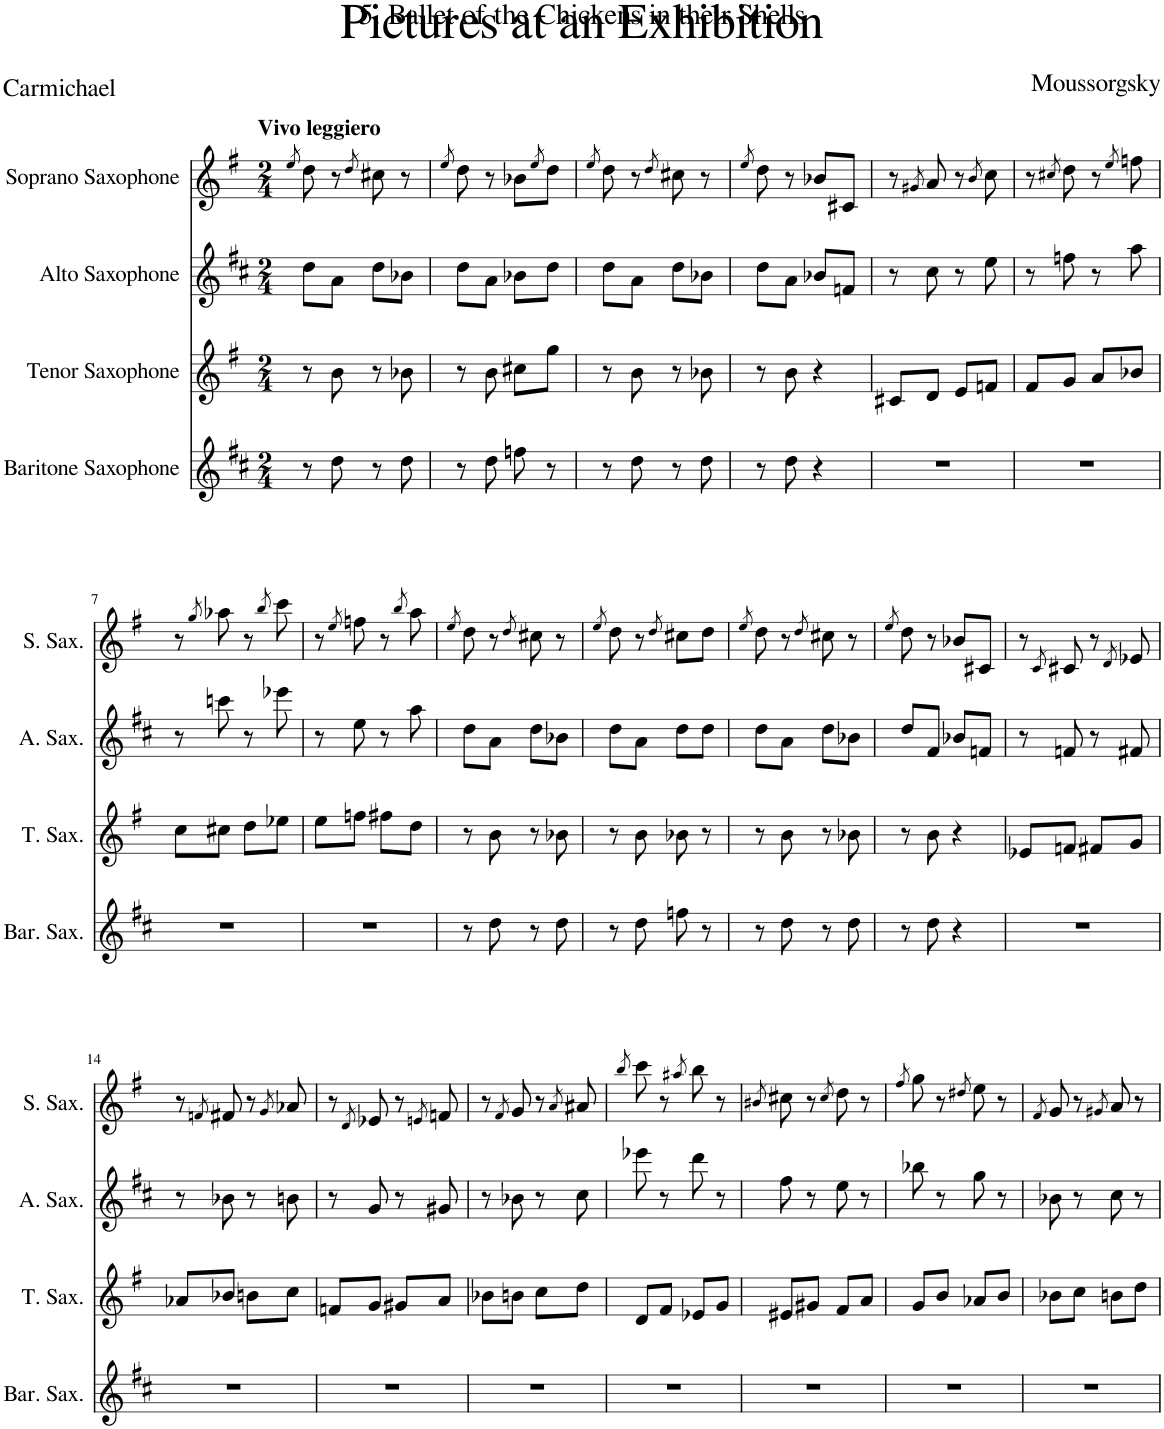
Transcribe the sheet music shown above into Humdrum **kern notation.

**kern	**kern	**kern	**kern
*part4	*part3	*part2	*part1
*staff4	*staff3	*staff2	*staff1
*I"Baritone Saxophone	*I"Tenor Saxophone	*I"Alto Saxophone	*I"Soprano Saxophone
*I'Bar. Sax.	*I'T. Sax.	*I'A. Sax.	*I'S. Sax.
*clefG2	*clefG2	*clefG2	*clefG2
*Trd12c21	*Trd8c14	*Trd5c9	*Trd1c2
*k[f#c#]	*k[f#]	*k[f#c#]	*k[f#]
*M2/4	*M2/4	*M2/4	*M2/4
=1	=1	=1	=1
.	.	.	8qee/
!	!	!	!LO:TX:a:B:t=Vivo leggiero
8r	8r	8dd\L	8dd\
8dd\	8b\	8a\J	8r
.	.	.	8qdd/
8r	8r	8dd\L	8cc#X\
8dd\	8b-X\	8b-X\J	8r
=2	=2	=2	=2
.	.	.	8qee/
8r	8r	8dd\L	8dd\
8dd\	8b\	8a\J	8r
8ffn\	8cc#X\L	8b-X\L	8b-X\L
.	.	.	8qee/
8r	8gg\J	8dd\J	8dd\J
=3	=3	=3	=3
.	.	.	8qee/
8r	8r	8dd\L	8dd\
8dd\	8b\	8a\J	8r
.	.	.	8qdd/
8r	8r	8dd\L	8cc#X\
8dd\	8b-X\	8b-X\J	8r
=4	=4	=4	=4
.	.	.	8qee/
8r	8r	8dd\L	8dd\
8dd\	8b\	8a\J	8r
4r	4r	8b-X/L	8b-X/L
.	.	8fn/J	8c#X/J
=5	=5	=5	=5
2r	8c#X/L	8r	8r
.	.	.	8qg#X/
.	8d/J	8cc#\	8a/
.	8e/L	8r	8r
.	.	.	8qb/
.	8fn/J	8ee\	8cc\
=6	=6	=6	=6
2r	8f#/L	8r	8r
.	.	.	8qcc#X/
.	8g/J	8ffn\	8dd\
.	8a/L	8r	8r
.	.	.	8qee/
.	8b-X/J	8aa\	8ffn\
!!LO:LB:g=z
=7	=7	=7	=7
2r	8cc\L	8r	8r
.	.	.	8qgg/
.	8cc#X\J	8cccn\	8aa-X\
.	8dd\L	8r	8r
.	.	.	8qbb/
.	8ee-X\J	8eee-X\	8ccc\
=8	=8	=8	=8
2r	8ee\L	8r	8r
.	.	.	8qee/
.	8ffn\J	8ee\	8ffn\
.	8ff#X\L	8r	8r
.	.	.	8qbb/
.	8dd\J	8aa\	8aa\
=9	=9	=9	=9
.	.	.	8qee/
8r	8r	8dd\L	8dd\
8dd\	8b\	8a\J	8r
.	.	.	8qdd/
8r	8r	8dd\L	8cc#X\
8dd\	8b-X\	8b-X\J	8r
=10	=10	=10	=10
.	.	.	8qee/
8r	8r	8dd\L	8dd\
8dd\	8b\	8a\J	8r
.	.	.	8qdd/
8ffn\	8b-X\	8dd\L	8cc#X\L
8r	8r	8dd\J	8dd\J
=11	=11	=11	=11
.	.	.	8qee/
8r	8r	8dd\L	8dd\
8dd\	8b\	8a\J	8r
.	.	.	8qdd/
8r	8r	8dd\L	8cc#X\
8dd\	8b-X\	8b-X\J	8r
=12	=12	=12	=12
.	.	.	8qee/
8r	8r	8dd/L	8dd\
8dd\	8b\	8f#/J	8r
4r	4r	8b-X/L	8b-X/L
.	.	8fn/J	8c#X/J
=13	=13	=13	=13
2r	8e-X/L	8r	8r
.	.	.	8qc/
.	8fn/J	8fn/	8c#X/
.	8f#X/L	8r	8r
.	.	.	8qd/
.	8g/J	8f#X/	8e-X/
!!LO:LB:g=z
=14	=14	=14	=14
2r	8a-X/L	8r	8r
.	.	.	8qfn/
.	8b-X/J	8b-X\	8f#X/
.	8bn\L	8r	8r
.	.	.	8qg/
.	8cc\J	8bn\	8a-X/
=15	=15	=15	=15
2r	8fn/L	8r	8r
.	.	.	8qd/
.	8g/J	8g/	8e-X/
.	8g#X/L	8r	8r
.	.	.	8qen/
.	8a/J	8g#X/	8fn/
=16	=16	=16	=16
2r	8b-X\L	8r	8r
.	.	.	8qf#/
.	8bn\J	8b-X\	8g/
.	8cc\L	8r	8r
.	.	.	8qa/
.	8dd\J	8cc#\	8a#X/
=17	=17	=17	=17
.	.	.	8qbb/
2r	8d/L	8eee-X\	8ccc\
.	8f#/J	8r	8r
.	.	.	8qaa#X/
.	8e-X/L	8ddd\	8bb\
.	8g/J	8r	8r
=18	=18	=18	=18
.	.	.	8qb#X/
2r	8e#X/L	8ff#\	8cc#X\
.	8g#X/J	8r	8r
.	.	.	8qcc#/
.	8f#/L	8ee\	8dd\
.	8a/J	8r	8r
=19	=19	=19	=19
.	.	.	8qff#/
2r	8g/L	8bb-X\	8gg\
.	8b/J	8r	8r
.	.	.	8qdd#X/
.	8a-X/L	8gg\	8ee\
.	8b/J	8r	8r
=20	=20	=20	=20
.	.	.	8qf#/
2r	8b-X\L	8b-X\	8g/
.	8cc\J	8r	8r
.	.	.	8qg#X/
.	8bn\L	8cc#\	8a/
.	8dd\J	8r	8r
=	=	=	=
*-	*-	*-	*-
